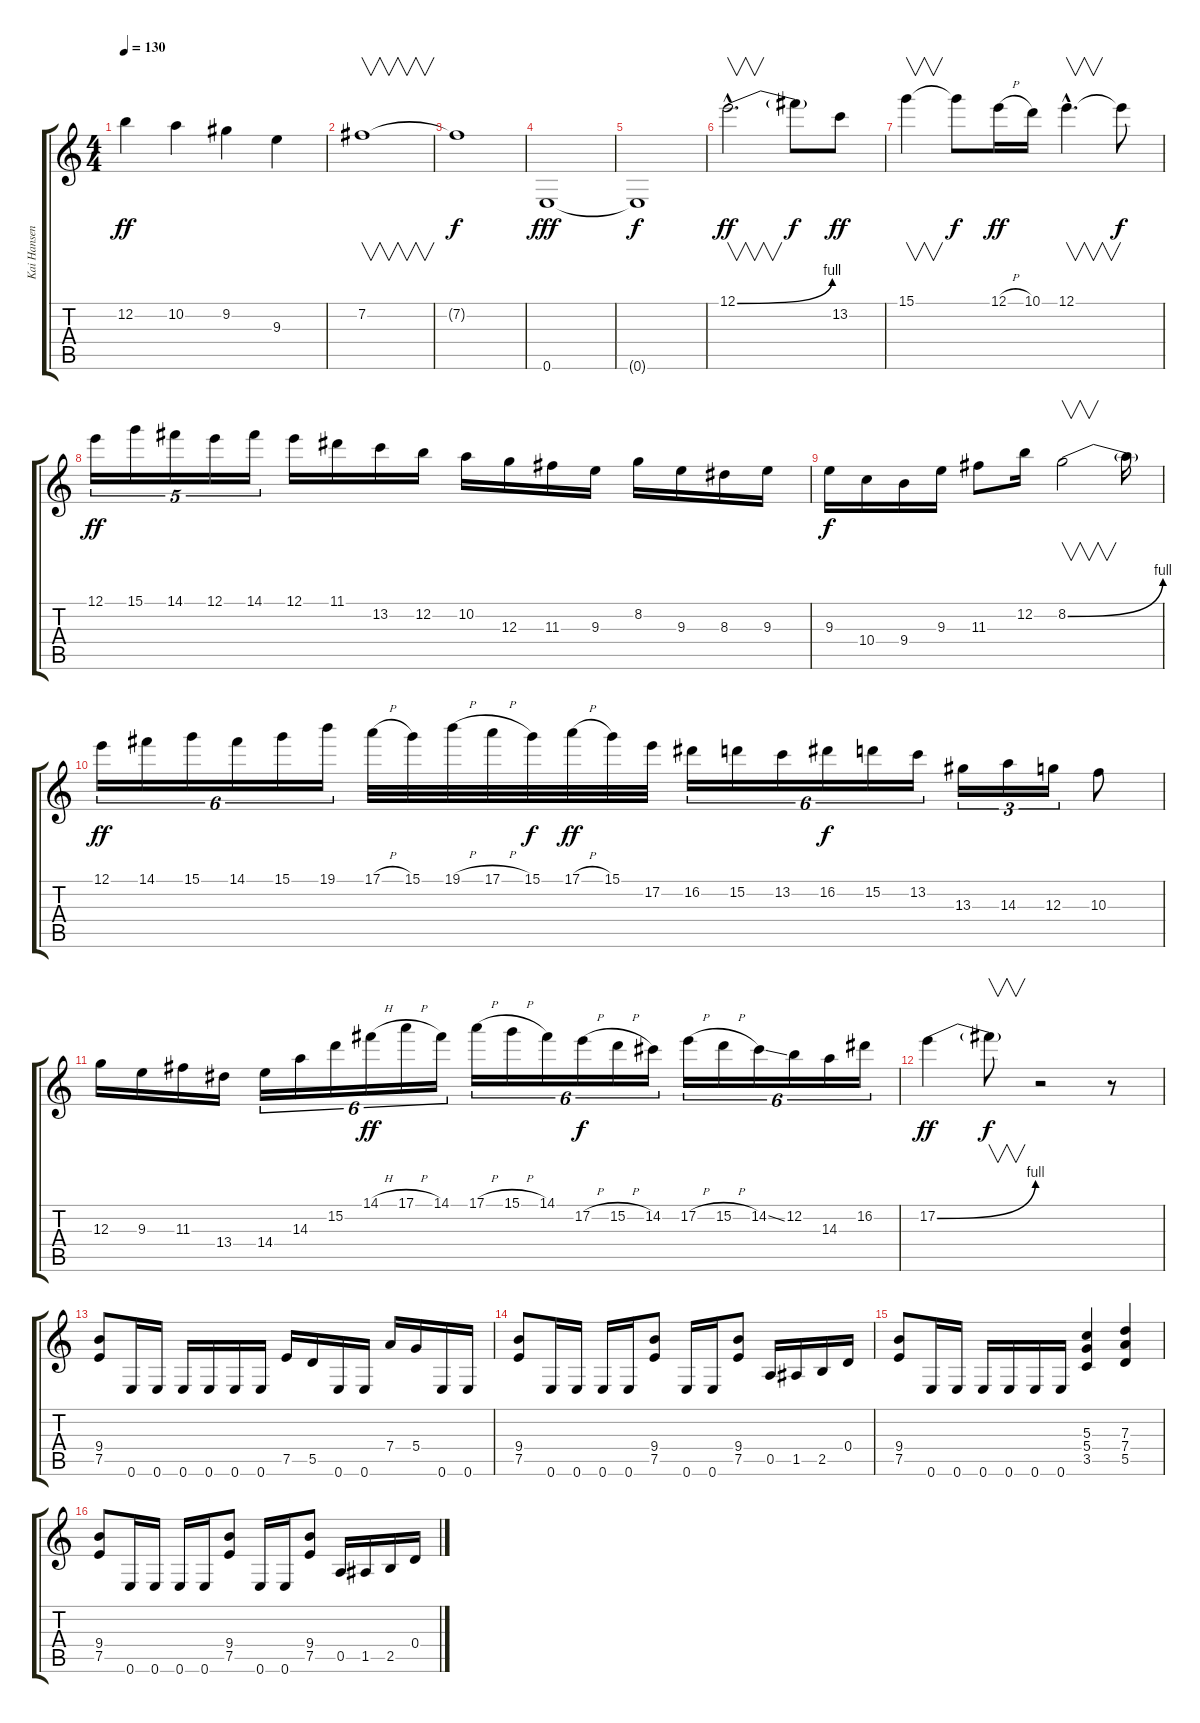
\track ("Kai Hansen" "Kai Hansen") {instrument distortionguitar}
\staff {score tabs}
\tuning (E4 B3 G3 D3 A2 E2) {hide}
\ts (4 4)
\tempo 130
\clef g2
\ks c
12.2.4{dy ff} 10.2.4 9.2.4 9.3.4 |
7.2.1{v} |
7.2{t}.1{dy f} |
0.6.1{dy fff} |
0.6{t}.1{dy f} |
12.1{be (bend 0 0 60 4) hac}.2{v d dy ff} 12.1{t}.8{dy f} 13.2.8{dy ff} |
15.1.4{v} 15.1{t}.8{dy f} 12.1{h}.16{dy ff} 10.1.16 12.1{hac}.4{v d} 12.1{t}.8{dy f} |
12.1.16{tu (5 4) dy ff} 15.1.16{tu (5 4)} 14.1.16{tu (5 4)} 12.1.16{tu (5 4)} 14.1.16{tu (5 4)} 12.1.16 11.1.16 13.2.16 12.2.16 10.2.16 12.3.16 11.3.16 9.3.16 8.2.16 9.3.16 8.3.16 9.3.16 |
9.3.16{dy f} 10.4.16 9.4.16 9.3.16 11.3.8 12.2.16 8.2{be (bend 0 0 60 4)}.2{v} 8.2{t}.16 |
12.1.16{tu (6 4) dy ff} 14.1.16{tu (6 4)} 15.1.16{tu (6 4)} 14.1.16{tu (6 4)} 15.1.16{tu (6 4)} 19.1.16{tu (6 4)} 17.1{h}.32 15.1.32 19.1{h}.32 17.1{h}.32 15.1.32{dy f} 17.1{h}.32{dy ff} 15.1.32 17.2.32 16.2.16{tu (6 4)} 15.2.16{tu (6 4)} 13.2.16{tu (6 4)} 16.2.16{tu (6 4) dy f} 15.2.16{tu (6 4)} 13.2.16{tu (6 4)} 13.3.16{tu (3 2)} 14.3.16{tu (3 2)} 12.3.16{tu (3 2)} 10.3.8 |
12.3.16 9.3.16 11.3.16 13.4.16 14.4.16{tu (6 4)} 14.3.16{tu (6 4)} 15.2.16{tu (6 4)} 14.1{h}.16{tu (6 4) dy ff} 17.1{h}.16{tu (6 4)} 14.1.16{tu (6 4)} 17.1{h}.16{tu (6 4)} 15.1{h}.16{tu (6 4)} 14.1.16{tu (6 4)} 17.2{h}.16{tu (6 4) dy f} 15.2{h}.16{tu (6 4)} 14.2.16{tu (6 4)} 17.2{h}.16{tu (6 4)} 15.2{h}.16{tu (6 4)} 14.2{ss}.16{tu (6 4)} 12.2.16{tu (6 4)} 14.3.16{tu (6 4)} 16.2.16{tu (6 4)} |
17.2{be (bend 0 0 60 4)}.4{dy ff} 17.2{t}.8{v dy f} r.2 r.8 |
(9.4 7.5).8 0.6.16 0.6.16 0.6.16 0.6.16 0.6.16 0.6.16 7.5.16 5.5.16 0.6.16 0.6.16 7.4.16 5.4.16 0.6.16 0.6.16 |
(9.4 7.5).8 0.6.16 0.6.16 0.6.16 0.6.16 (9.4 7.5).8 0.6.16 0.6.16 (9.4 7.5).8 0.5.16 1.5.16 2.5.16 0.4.16 |
(9.4 7.5).8 0.6.16 0.6.16 0.6.16 0.6.16 0.6.16 0.6.16 (5.3 5.4 3.5).4 (7.3 7.4 5.5).4 |
(9.4 7.5).8 0.6.16 0.6.16 0.6.16 0.6.16 (9.4 7.5).8 0.6.16 0.6.16 (9.4 7.5).8 0.5.16 1.5.16 2.5.16 0.4.16
